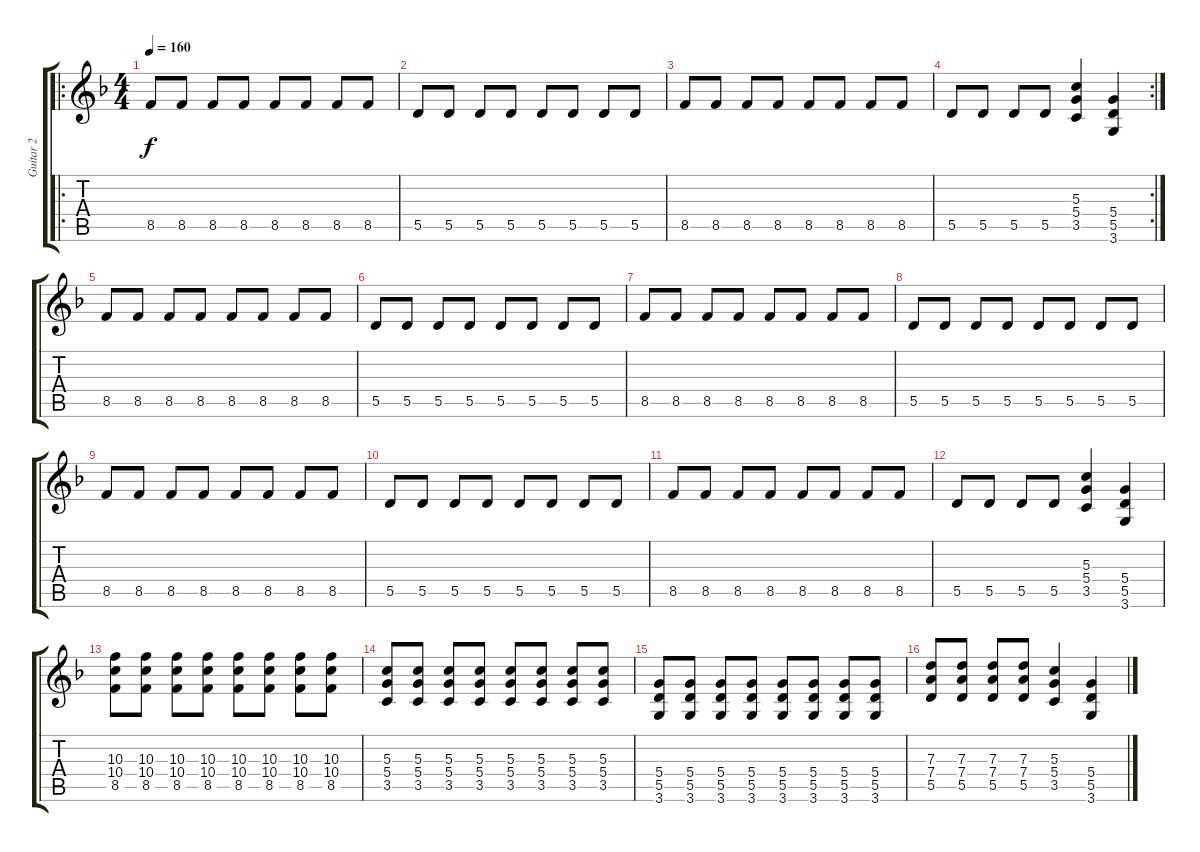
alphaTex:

\track ("Guitar 2" "Guitar 2") {instrument overdrivenguitar}
\staff {score tabs}
\tuning (E4 B3 G3 D3 A2 E2) {hide}
\ro
\ts (4 4)
\tempo 160
\clef g2
\ks f
8.5.8{dy f} 8.5.8 8.5.8 8.5.8 8.5.8 8.5.8 8.5.8 8.5.8 |
5.5.8 5.5.8 5.5.8 5.5.8 5.5.8 5.5.8 5.5.8 5.5.8 |
8.5.8 8.5.8 8.5.8 8.5.8 8.5.8 8.5.8 8.5.8 8.5.8 |
\rc 2
5.5.8 5.5.8 5.5.8 5.5.8 (5.3 5.4 3.5).4 (5.4 5.5 3.6).4 |
8.5.8 8.5.8 8.5.8 8.5.8 8.5.8 8.5.8 8.5.8 8.5.8 |
5.5.8 5.5.8 5.5.8 5.5.8 5.5.8 5.5.8 5.5.8 5.5.8 |
8.5.8 8.5.8 8.5.8 8.5.8 8.5.8 8.5.8 8.5.8 8.5.8 |
5.5.8 5.5.8 5.5.8 5.5.8 5.5.8 5.5.8 5.5.8 5.5.8 |
8.5.8 8.5.8 8.5.8 8.5.8 8.5.8 8.5.8 8.5.8 8.5.8 |
5.5.8 5.5.8 5.5.8 5.5.8 5.5.8 5.5.8 5.5.8 5.5.8 |
8.5.8 8.5.8 8.5.8 8.5.8 8.5.8 8.5.8 8.5.8 8.5.8 |
5.5.8 5.5.8 5.5.8 5.5.8 (5.3 5.4 3.5).4 (5.4 5.5 3.6).4 |
(10.3 10.4 8.5).8 (10.3 10.4 8.5).8 (10.3 10.4 8.5).8 (10.3 10.4 8.5).8 (10.3 10.4 8.5).8 (10.3 10.4 8.5).8 (10.3 10.4 8.5).8 (10.3 10.4 8.5).8 |
(5.3 5.4 3.5).8 (5.3 5.4 3.5).8 (5.3 5.4 3.5).8 (5.3 5.4 3.5).8 (5.3 5.4 3.5).8 (5.3 5.4 3.5).8 (5.3 5.4 3.5).8 (5.3 5.4 3.5).8 |
(5.4 5.5 3.6).8 (5.4 5.5 3.6).8 (5.4 5.5 3.6).8 (5.4 5.5 3.6).8 (5.4 5.5 3.6).8 (5.4 5.5 3.6).8 (5.4 5.5 3.6).8 (5.4 5.5 3.6).8 |
(7.3 7.4 5.5).8 (7.3 7.4 5.5).8 (7.3 7.4 5.5).8 (7.3 7.4 5.5).8 (5.3 5.4 3.5).4 (5.4 5.5 3.6).4
